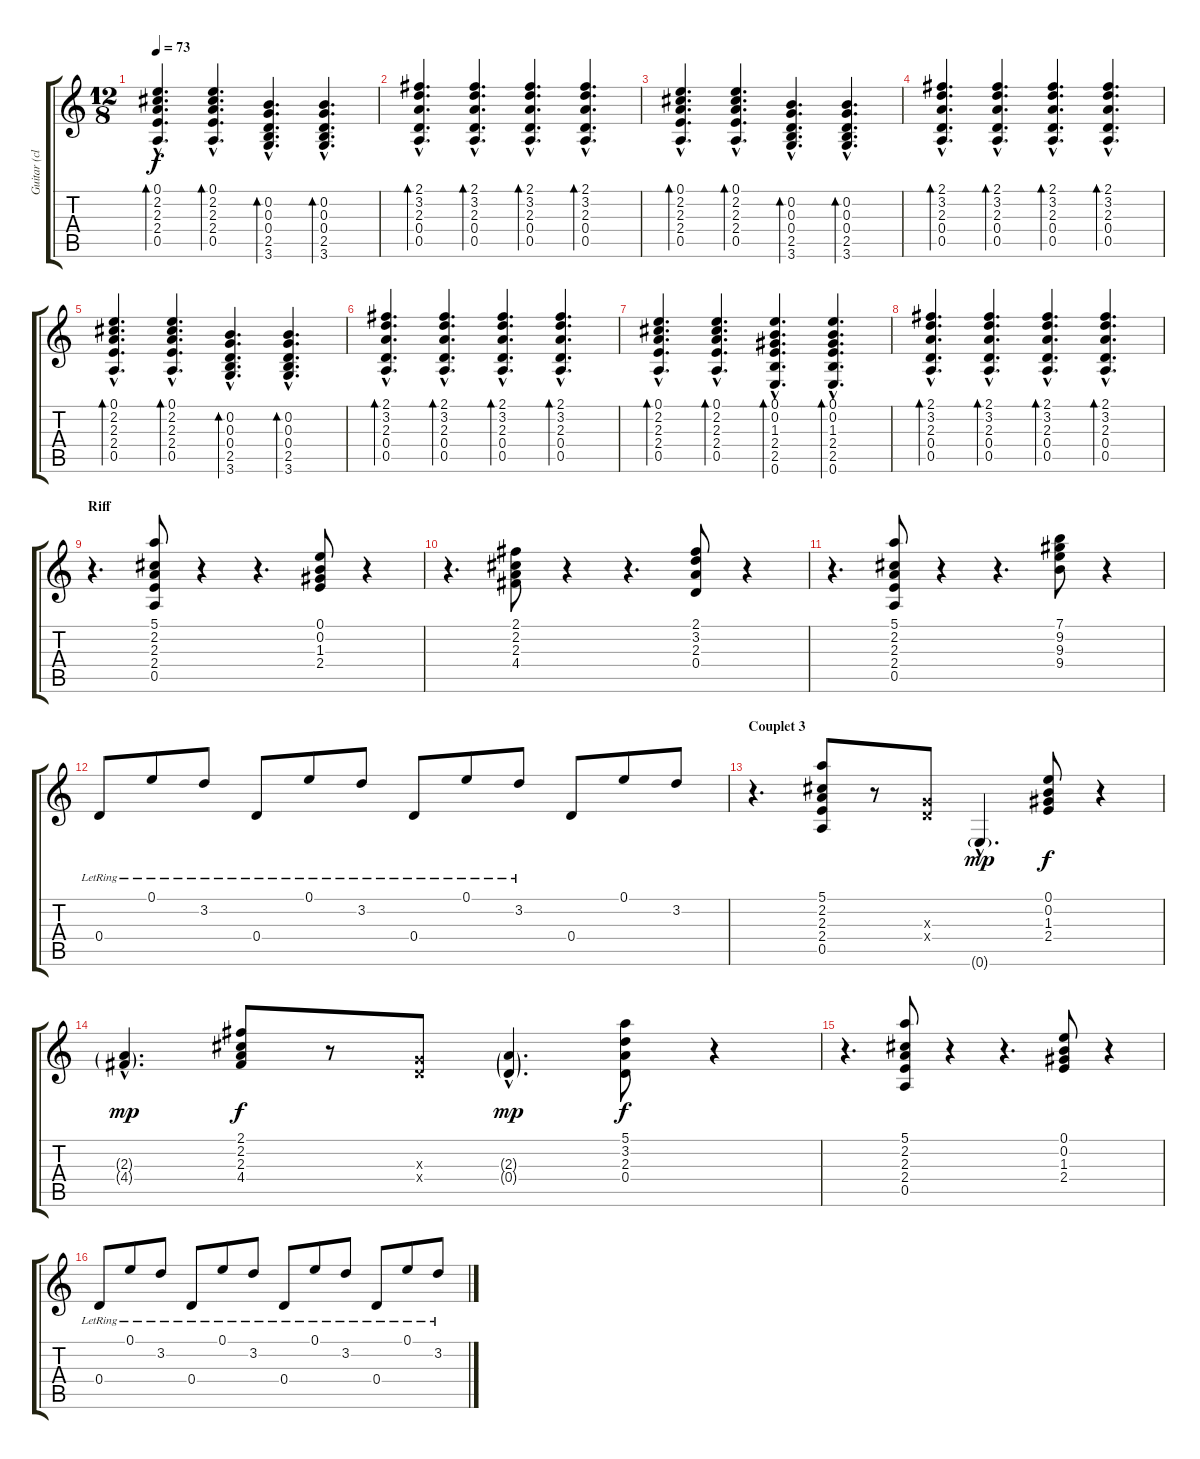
\track ("Guitar (clean 1)" "Guitar (cl") {instrument electricguitarjazz}
\staff {score tabs}
\tuning (E4 B3 G3 D3 A2 E2) {hide}
\ts (12 8)
\tempo 73
\clef g2
\ks c
(0.1{hac} 2.2{hac} 2.3{hac} 2.4{hac} 0.5{hac}).4{d bd 60 dy f volume 9} (0.1{hac} 2.2{hac} 2.3{hac} 2.4{hac} 0.5{hac}).4{d bd 60} (0.2{hac} 0.3{hac} 0.4{hac} 2.5{hac} 3.6{hac}).4{d bd 60} (0.2{hac} 0.3{hac} 0.4{hac} 2.5{hac} 3.6{hac}).4{d bd 60} |
(2.1{hac} 3.2{hac} 2.3{hac} 0.4{hac} 0.5{hac}).4{d bd 60} (2.1{hac} 3.2{hac} 2.3{hac} 0.4{hac} 0.5{hac}).4{d bd 60} (2.1{hac} 3.2{hac} 2.3{hac} 0.4{hac} 0.5{hac}).4{d bd 60} (2.1{hac} 3.2{hac} 2.3{hac} 0.4{hac} 0.5{hac}).4{d bd 60} |
(0.1{hac} 2.2{hac} 2.3{hac} 2.4{hac} 0.5{hac}).4{d bd 60} (0.1{hac} 2.2{hac} 2.3{hac} 2.4{hac} 0.5{hac}).4{d bd 60} (0.2{hac} 0.3{hac} 0.4{hac} 2.5{hac} 3.6{hac}).4{d bd 60} (0.2{hac} 0.3{hac} 0.4{hac} 2.5{hac} 3.6{hac}).4{d bd 60} |
(2.1{hac} 3.2{hac} 2.3{hac} 0.4{hac} 0.5{hac}).4{d bd 60} (2.1{hac} 3.2{hac} 2.3{hac} 0.4{hac} 0.5{hac}).4{d bd 60} (2.1{hac} 3.2{hac} 2.3{hac} 0.4{hac} 0.5{hac}).4{d bd 60} (2.1{hac} 3.2{hac} 2.3{hac} 0.4{hac} 0.5{hac}).4{d bd 60} |
(0.1{hac} 2.2{hac} 2.3{hac} 2.4{hac} 0.5{hac}).4{d bd 60} (0.1{hac} 2.2{hac} 2.3{hac} 2.4{hac} 0.5{hac}).4{d bd 60} (0.2{hac} 0.3{hac} 0.4{hac} 2.5{hac} 3.6{hac}).4{d bd 60} (0.2{hac} 0.3{hac} 0.4{hac} 2.5{hac} 3.6{hac}).4{d bd 60} |
(2.1{hac} 3.2{hac} 2.3{hac} 0.4{hac} 0.5{hac}).4{d bd 60} (2.1{hac} 3.2{hac} 2.3{hac} 0.4{hac} 0.5{hac}).4{d bd 60} (2.1{hac} 3.2{hac} 2.3{hac} 0.4{hac} 0.5{hac}).4{d bd 60} (2.1{hac} 3.2{hac} 2.3{hac} 0.4{hac} 0.5{hac}).4{d bd 60} |
(0.1{hac} 2.2{hac} 2.3{hac} 2.4{hac} 0.5{hac}).4{d bd 60} (0.1{hac} 2.2{hac} 2.3{hac} 2.4{hac} 0.5{hac}).4{d bd 60} (0.1{hac} 0.2{hac} 1.3{hac} 2.4{hac} 2.5{hac} 0.6{hac}).4{d bd 60} (0.1{hac} 0.2{hac} 1.3{hac} 2.4{hac} 2.5{hac} 0.6{hac}).4{d bd 60} |
(2.1{hac} 3.2{hac} 2.3{hac} 0.4{hac} 0.5{hac}).4{d bd 60} (2.1{hac} 3.2{hac} 2.3{hac} 0.4{hac} 0.5{hac}).4{d bd 60} (2.1{hac} 3.2{hac} 2.3{hac} 0.4{hac} 0.5{hac}).4{d bd 60} (2.1{hac} 3.2{hac} 2.3{hac} 0.4{hac} 0.5{hac}).4{d bd 60} |
\section ("" "Riff")
r.4{d} (5.1 2.2 2.3 2.4 0.5).8 r.4 r.4{d} (0.1 0.2 1.3 2.4).8 r.4 |
r.4{d} (2.1 2.2 2.3 4.4).8 r.4 r.4{d} (2.1 3.2 2.3 0.4).8 r.4 |
r.4{d} (5.1 2.2 2.3 2.4 0.5).8 r.4 r.4{d} (7.1 9.2 9.3 9.4).8 r.4 |
0.4{lr}.8 0.1{lr}.8 3.2{lr}.8 0.4{lr}.8 0.1{lr}.8 3.2{lr}.8 0.4{lr}.8 0.1{lr}.8 3.2{lr}.8 0.4.8 0.1.8 3.2.8 |
\section ("" "Couplet 3")
r.4{d} (5.1 2.2 2.3 2.4 0.5).8 r.8 (0.3{x} 0.4{x}).8 0.6{g hac}.4{d dy mp} (0.1 0.2 1.3 2.4).8{dy f} r.4 |
(2.3{g hac} 4.4{g hac}).4{d dy mp} (2.1 2.2 2.3 4.4).8{dy f} r.8 (0.3{x} 0.4{x}).8 (2.3{g hac} 0.4{g hac}).4{d dy mp} (5.1 3.2 2.3 0.4).8{dy f} r.4 |
r.4{d} (5.1 2.2 2.3 2.4 0.5).8 r.4 r.4{d} (0.1 0.2 1.3 2.4).8 r.4 |
0.4{lr}.8 0.1{lr}.8 3.2{lr}.8 0.4{lr}.8 0.1{lr}.8 3.2{lr}.8 0.4{lr}.8 0.1{lr}.8 3.2{lr}.8 0.4{lr}.8 0.1{lr}.8 3.2{lr}.8
